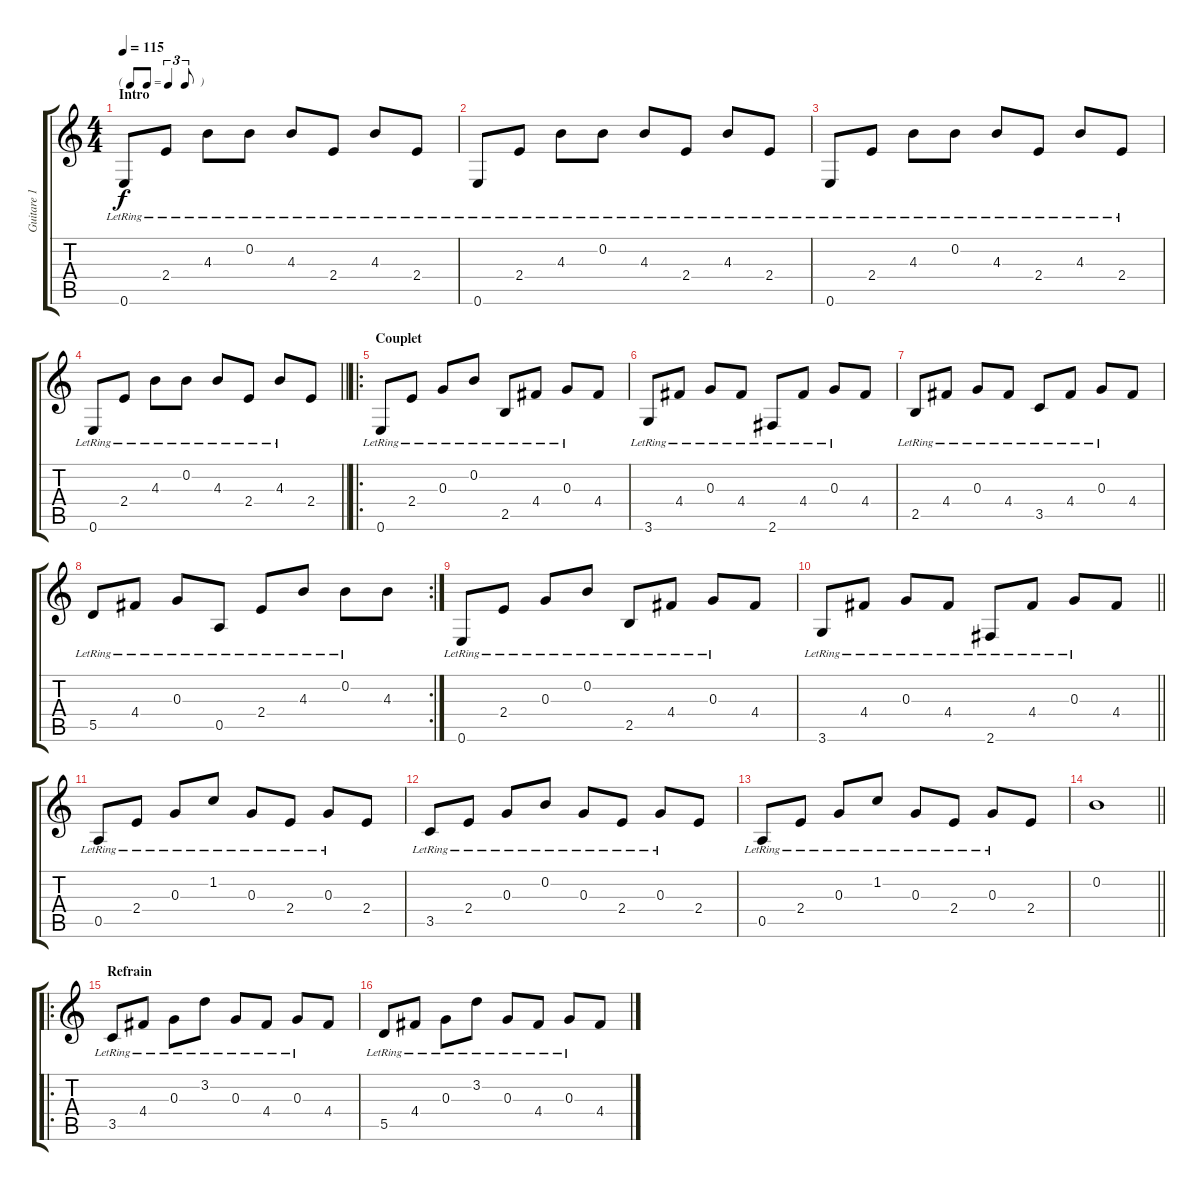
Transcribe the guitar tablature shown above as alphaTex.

\track ("Guitare 1" "Guitare 1") {instrument acousticguitarsteel}
\staff {score tabs}
\tuning (E4 B3 G3 D3 A2 E2) {hide}
\ts (4 4)
\tf triplet8th
\section ("" "Intro")
\tempo 115
\clef g2
\ks c
0.6{lr}.8{dy f instrument acousticguitarsteel} 2.4{lr}.8 4.3{lr}.8 0.2{lr}.8 4.3{lr}.8 2.4{lr}.8 4.3{lr}.8 2.4{lr}.8 |
0.6{lr}.8 2.4{lr}.8 4.3{lr}.8 0.2{lr}.8 4.3{lr}.8 2.4{lr}.8 4.3{lr}.8 2.4{lr}.8 |
0.6{lr}.8 2.4{lr}.8 4.3{lr}.8 0.2{lr}.8 4.3{lr}.8 2.4{lr}.8 4.3{lr}.8 2.4{lr}.8 |
\barLineRight lightlight
0.6{lr}.8 2.4{lr}.8 4.3{lr}.8 0.2{lr}.8 4.3{lr}.8 2.4{lr}.8 4.3{lr}.8 2.4.8 |
\ro
\section ("" "Couplet")
0.6{lr}.8 2.4{lr}.8 0.3{lr}.8 0.2{lr}.8 2.5{lr}.8 4.4{lr}.8 0.3{lr}.8 4.4.8 |
3.6{lr}.8 4.4{lr}.8 0.3{lr}.8 4.4{lr}.8 2.6{lr}.8 4.4{lr}.8 0.3{lr}.8 4.4.8 |
2.5{lr}.8 4.4{lr}.8 0.3{lr}.8 4.4{lr}.8 3.5{lr}.8 4.4{lr}.8 0.3{lr}.8 4.4.8 |
\rc 2
5.5{lr}.8 4.4{lr}.8 0.3{lr}.8 0.5{lr}.8 2.4{lr}.8 4.3{lr}.8 0.2{lr}.8 4.3.8 |
0.6{lr}.8 2.4{lr}.8 0.3{lr}.8 0.2{lr}.8 2.5{lr}.8 4.4{lr}.8 0.3{lr}.8 4.4.8 |
\barLineRight lightlight
3.6{lr}.8 4.4{lr}.8 0.3{lr}.8 4.4{lr}.8 2.6{lr}.8 4.4{lr}.8 0.3{lr}.8 4.4.8 |
0.5{lr}.8 2.4{lr}.8 0.3{lr}.8 1.2{lr}.8 0.3{lr}.8 2.4{lr}.8 0.3{lr}.8 2.4.8 |
3.5{lr}.8 2.4{lr}.8 0.3{lr}.8 0.2{lr}.8 0.3{lr}.8 2.4{lr}.8 0.3{lr}.8 2.4.8 |
0.5{lr}.8 2.4{lr}.8 0.3{lr}.8 1.2{lr}.8 0.3{lr}.8 2.4{lr}.8 0.3{lr}.8 2.4.8 |
\barLineRight lightlight
0.2.1 |
\ro
\section ("" "Refrain")
3.5{lr}.8 4.4{lr}.8 0.3{lr}.8 3.2{lr}.8 0.3{lr}.8 4.4{lr}.8 0.3{lr}.8 4.4.8 |
5.5{lr}.8 4.4{lr}.8 0.3{lr}.8 3.2{lr}.8 0.3{lr}.8 4.4{lr}.8 0.3{lr}.8 4.4.8
